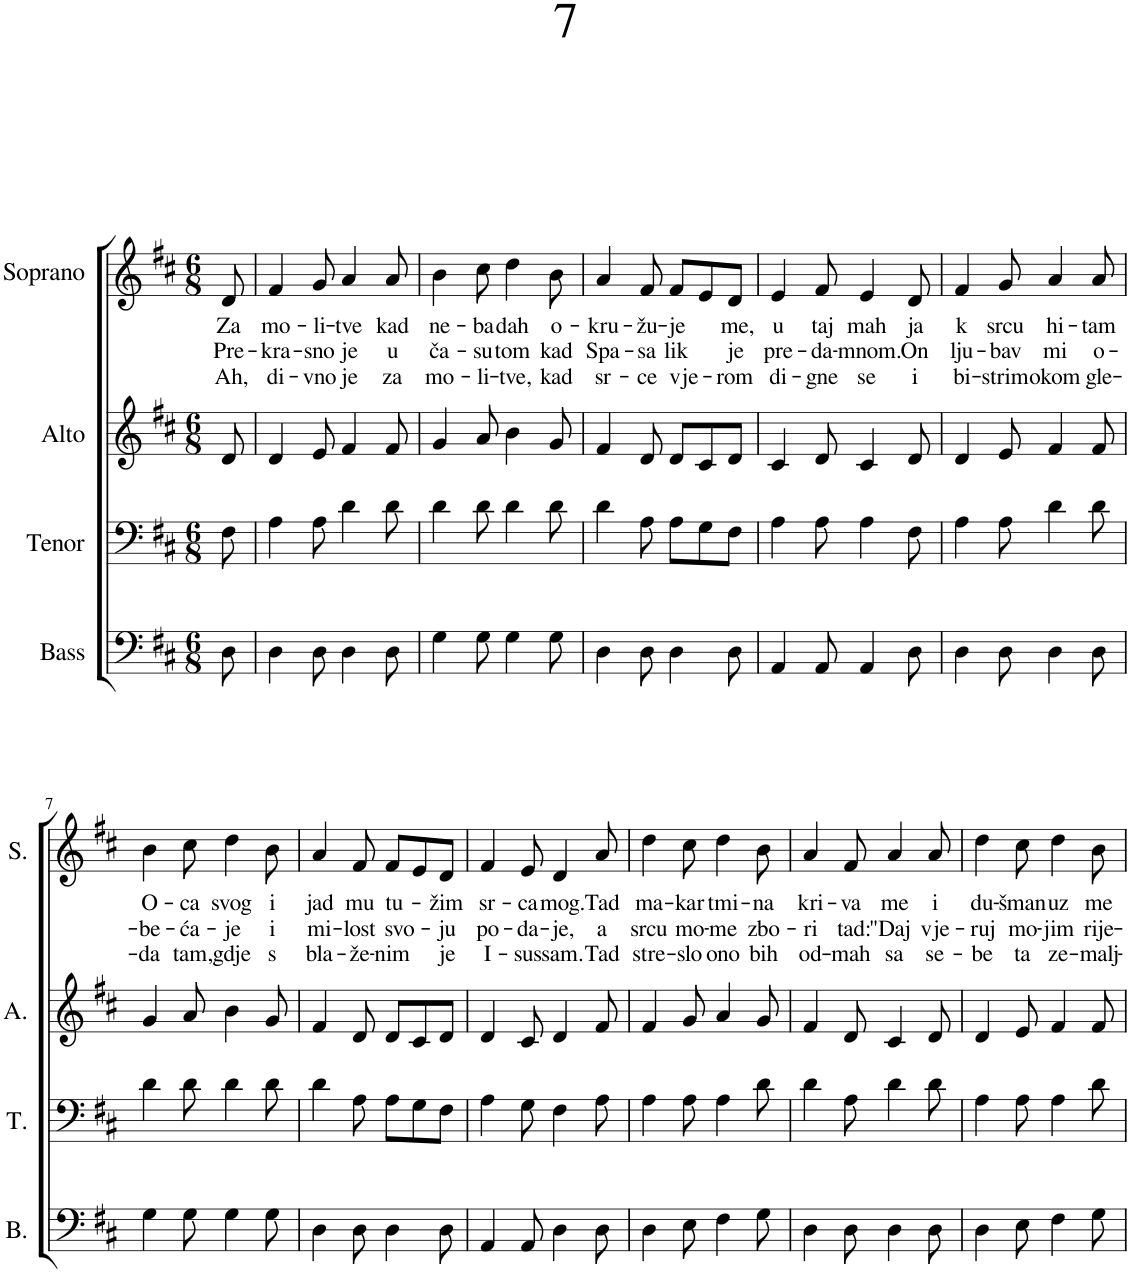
**kern	**kern	**kern	**kern	**text	**text	**text
*part4	*part3	*part2	*part1	*part1	*part1	*part1
*staff4	*staff3	*staff2	*staff1	*staff1	*staff1	*staff1
*I"Bass	*I"Tenor	*I"Alto	*I"Soprano	*	*	*
*I'B.	*I'T.	*I'A.	*I'S.	*	*	*
*clefF4	*clefF4	*clefG2	*clefG2	*	*	*
*k[f#c#]	*k[f#c#]	*k[f#c#]	*k[f#c#]	*	*	*
*M6/8	*M6/8	*M6/8	*M6/8	*	*	*
=1	=1	=1	=1	=1	=1	=1
!	!	!	!	!LO:LY:b	!LO:LY:b	!LO:LY:b
8D\	8F#\	8d/	8d/	Za	Pre-	Ah,
=2	=2	=2	=2	=2	=2	=2
!	!	!	!	!LO:LY:b	!LO:LY:b	!LO:LY:b
4D\	4A\	4d/	4f#/	mo-	-kra-	di-
!	!	!	!	!LO:LY:b	!LO:LY:b	!LO:LY:b
8D\	8A\	8e/	8g/	-li-	-sno	-vno
!	!	!	!	!LO:LY:b	!LO:LY:b	!LO:LY:b
4D\	4d\	4f#/	4a/	-tve	je	je
!	!	!	!	!LO:LY:b	!LO:LY:b	!LO:LY:b
8D\	8d\	8f#/	8a/	kad	u	za
=3	=3	=3	=3	=3	=3	=3
!	!	!	!	!LO:LY:b	!LO:LY:b	!LO:LY:b
4G\	4d\	4g/	4b\	ne-	ča-	mo-
!	!	!	!	!LO:LY:b	!LO:LY:b	!LO:LY:b
8G\	8d\	8a/	8cc#\	-ba	-su	-li-
!	!	!	!	!LO:LY:b	!LO:LY:b	!LO:LY:b
4G\	4d\	4b\	4dd\	dah	tom	-tve,
!	!	!	!	!LO:LY:b	!LO:LY:b	!LO:LY:b
8G\	8d\	8g/	8b\	o-	kad	kad
=4	=4	=4	=4	=4	=4	=4
!	!	!	!	!LO:LY:b	!LO:LY:b	!LO:LY:b
4D\	4d\	4f#/	4a/	-kru-	Spa-	sr-
!	!	!	!	!LO:LY:b	!LO:LY:b	!LO:LY:b
8D\	8A\	8d/	8f#/	-žu-	-sa	-ce
!	!	!	!	!LO:LY:b	!LO:LY:b	!LO:LY:b
4D\	8A\L	8d/L	8f#/L	-je	lik	vje-
.	8G\	8c#/	8e/	.	.	.
!	!	!	!	!LO:LY:b	!LO:LY:b	!LO:LY:b
8D\	8F#\J	8d/J	8d/J	me,	je	-rom
=5	=5	=5	=5	=5	=5	=5
!	!	!	!	!LO:LY:b	!LO:LY:b	!LO:LY:b
4AA/	4A\	4c#/	4e/	u	pre-	di-
!	!	!	!	!LO:LY:b	!LO:LY:b	!LO:LY:b
8AA/	8A\	8d/	8f#/	taj	-da-	-gne
!	!	!	!	!LO:LY:b	!LO:LY:b	!LO:LY:b
4AA/	4A\	4c#/	4e/	mah	-mnom.	se
!	!	!	!	!LO:LY:b	!LO:LY:b	!LO:LY:b
8D\	8F#\	8d/	8d/	ja	On	i
=6	=6	=6	=6	=6	=6	=6
!	!	!	!	!LO:LY:b	!LO:LY:b	!LO:LY:b
4D\	4A\	4d/	4f#/	k	lju-	bi-
!	!	!	!	!LO:LY:b	!LO:LY:b	!LO:LY:b
8D\	8A\	8e/	8g/	srcu	-bav	-strim
!	!	!	!	!LO:LY:b	!LO:LY:b	!LO:LY:b
4D\	4d\	4f#/	4a/	hi-	mi	okom
!	!	!	!	!LO:LY:b	!LO:LY:b	!LO:LY:b
8D\	8d\	8f#/	8a/	-tam	o-	gle-
!!LO:LB:g=z
=7	=7	=7	=7	=7	=7	=7
!	!	!	!	!LO:LY:b	!LO:LY:b	!LO:LY:b
4G\	4d\	4g/	4b\	O-	-be-	-da
!	!	!	!	!LO:LY:b	!LO:LY:b	!LO:LY:b
8G\	8d\	8a/	8cc#\	-ca	-ća-	tam,
!	!	!	!	!LO:LY:b	!LO:LY:b	!LO:LY:b
4G\	4d\	4b\	4dd\	svog	-je	gdje
!	!	!	!	!LO:LY:b	!LO:LY:b	!LO:LY:b
8G\	8d\	8g/	8b\	i	i	s
=8	=8	=8	=8	=8	=8	=8
!	!	!	!	!LO:LY:b	!LO:LY:b	!LO:LY:b
4D\	4d\	4f#/	4a/	jad	mi-	bla-
!	!	!	!	!LO:LY:b	!LO:LY:b	!LO:LY:b
8D\	8A\	8d/	8f#/	mu	-lost	-že-
!	!	!	!	!LO:LY:b	!LO:LY:b	!LO:LY:b
4D\	8A\L	8d/L	8f#/L	tu-	svo-	-nim
.	8G\	8c#/	8e/	.	.	.
!	!	!	!	!LO:LY:b	!LO:LY:b	!LO:LY:b
8D\	8F#\J	8d/J	8d/J	-žim	-ju	je
=9	=9	=9	=9	=9	=9	=9
!	!	!	!	!LO:LY:b	!LO:LY:b	!LO:LY:b
4AA/	4A\	4d/	4f#/	sr-	po-	I-
!	!	!	!	!LO:LY:b	!LO:LY:b	!LO:LY:b
8AA/	8G\	8c#/	8e/	-ca	-da-	-sus
!	!	!	!	!LO:LY:b	!LO:LY:b	!LO:LY:b
4D\	4F#\	4d/	4d/	mog.	-je,	sam.
!	!	!	!	!LO:LY:b	!LO:LY:b	!LO:LY:b
8D\	8A\	8f#/	8a/	Tad	a	Tad
=10	=10	=10	=10	=10	=10	=10
!	!	!	!	!LO:LY:b	!LO:LY:b	!LO:LY:b
4D\	4A\	4f#/	4dd\	ma-	srcu	stre-
!	!	!	!	!LO:LY:b	!LO:LY:b	!LO:LY:b
8E\	8A\	8g/	8cc#\	-kar	mo-	-slo
!	!	!	!	!LO:LY:b	!LO:LY:b	!LO:LY:b
4F#\	4A\	4a/	4dd\	tmi-	-me	ono
!	!	!	!	!LO:LY:b	!LO:LY:b	!LO:LY:b
8G\	8d\	8g/	8b\	-na	zbo-	bih
=11	=11	=11	=11	=11	=11	=11
!	!	!	!	!LO:LY:b	!LO:LY:b	!LO:LY:b
4D\	4d\	4f#/	4a/	kri-	-ri	od-
!	!	!	!	!LO:LY:b	!LO:LY:b	!LO:LY:b
8D\	8A\	8d/	8f#/	-va	tad:	-mah
!	!	!	!	!LO:LY:b	!LO:LY:b	!LO:LY:b
4D\	4d\	4c#/	4a/	me	"Daj	sa
!	!	!	!	!LO:LY:b	!LO:LY:b	!LO:LY:b
8D\	8d\	8d/	8a/	i	vje-	se-
=12	=12	=12	=12	=12	=12	=12
!	!	!	!	!LO:LY:b	!LO:LY:b	!LO:LY:b
4D\	4A\	4d/	4dd\	du-	-ruj	-be
!	!	!	!	!LO:LY:b	!LO:LY:b	!LO:LY:b
8E\	8A\	8e/	8cc#\	-šman	mo-	ta
!	!	!	!	!LO:LY:b	!LO:LY:b	!LO:LY:b
4F#\	4A\	4f#/	4dd\	uz	-jim	ze-
!	!	!	!	!LO:LY:b	!LO:LY:b	!LO:LY:b
8G\	8d\	8f#/	8b\	me	rije-	-malj-
=	=	=	=	=	=	=
*-	*-	*-	*-	*-	*-	*-
